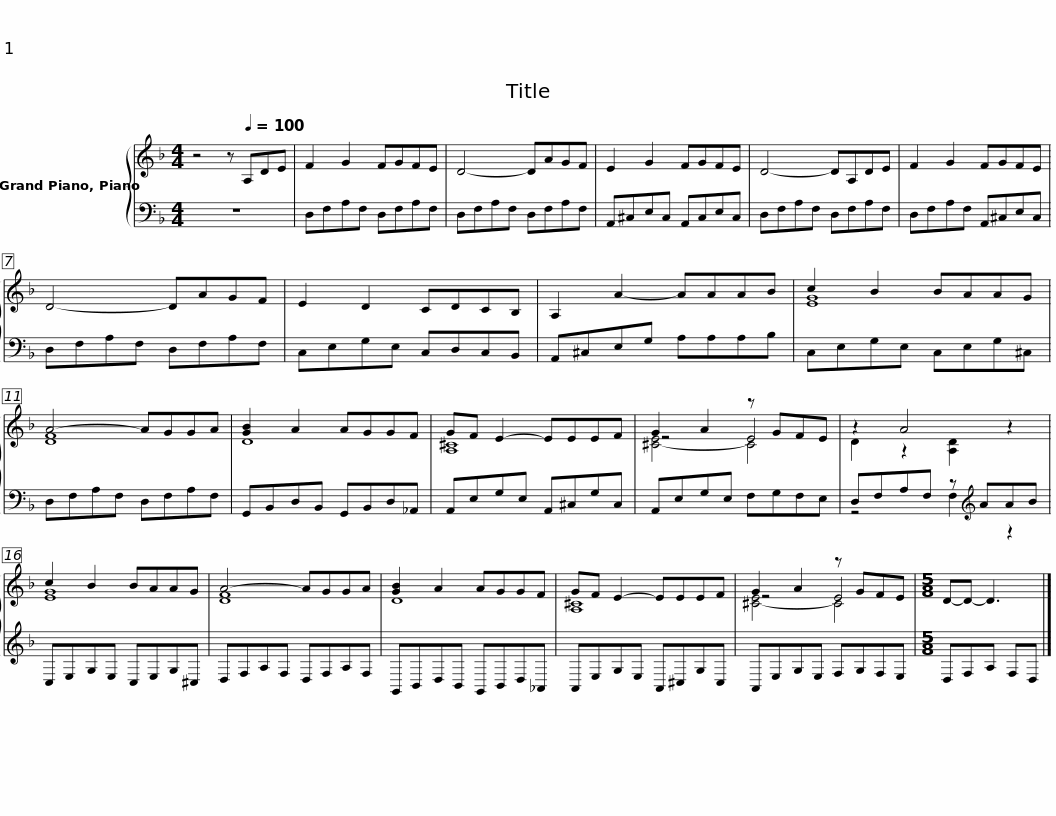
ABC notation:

X:1
%%score { ( 1 3 4 ) | ( 2 5 ) }
L:1/8
M:4/4
I:linebreak $
K:F
V:1 treble
V:3 treble
V:4 treble
V:2 bass
V:5 bass
V:1
 z4 z[Q:1/4=100] A,DE | F2 G2 FGFE | D4- DAGF | E2 G2 FGFE | D4- DA,DE |$ %5
 F2 G2 FGFE | D4- DAGF | E2 D2 CDCB, | A,2 A2- AAAB | c2 B2 BAAG |$ %10
 A4- AGGA | [GB]2 A2 AGGF | GF E2- EEEF | G2 A2 z GFE | z2 A4 z2 |$ %15
 c2 B2 BAAG | A4- AGGA | [GB]2 A2 AGGF | GF E2- EEEF | G2 A2 z GFE |$ %20
[M:5/8] D-D- D3 |] %21
V:2
 z8 | D,F,A,F, D,F,A,F, | D,F,A,F, D,F,A,F, | A,,^C,E,C, A,,C,E,C, | D,F,A,F, D,F,A,F, |$ %5
 D,F,A,F, A,,^C,E,C, | D,F,A,F, D,F,A,F, | C,E,G,E, C,D,C,B,, | A,,^C,E,G, A,A,A,B, | C,E,G,E, C,E,G,^C, |$ %10
 D,F,A,F, D,F,A,F, | G,,B,,D,B,, G,,B,,D,_A,, | A,,E,G,E, A,,^C,G,C, | A,,E,G,E, F,G,F,E, | D,F,A,F, z[K:treble] AAB |$ %15
 C,E,G,E, C,E,G,^C, | D,F,A,F, D,F,A,F, | G,,B,,D,B,, G,,B,,D,_A,, | A,,E,G,E, A,,^C,G,C, | A,,E,G,E, F,G,F,E, |$ %20
[M:5/8] D,F,A, F,D, |] %21
V:3
 x8 | x8 | x8 | x8 | x8 |$ %5
 x8 | x8 | x8 | x8 | [EG]8 |$ %10
 [DF]8 | D8 | [A,^C]8 | z4 E4 | D2 z2 [A,D]2 z2 |$ %15
 [EG]8 | [DF]8 | D8 | [A,^C]8 | z4 E4 |$ %20
[M:5/8] x5 |] %21
V:4
 x8 | x8 | x8 | x8 | x8 |$ %5
 x8 | x8 | x8 | x8 | x8 |$ %10
 x8 | x8 | x8 | [^C-E]4 C4 | x8 |$ %15
 x8 | x8 | x8 | x8 | [^C-E]4 C4 |$ %20
[M:5/8] x5 |] %21
V:5
 x8 | x8 | x8 | x8 | x8 |$ %5
 x8 | x8 | x8 | x8 | x8 |$ %10
 x8 | x8 | x8 | x8 | z4 F,2[K:treble] z2 |$ %15
 x8 | x8 | x8 | x8 | x8 |$ %20
[M:5/8] x5 |] %21
